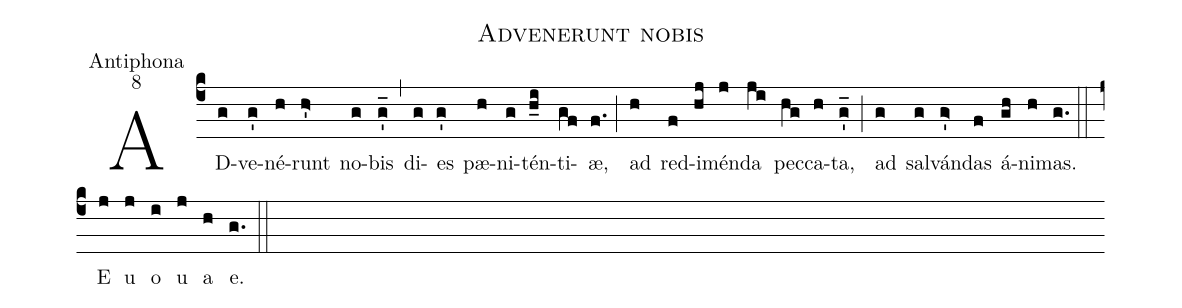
name:Advenerunt nobis;
office-part:Antiphona;
mode:8;
%%
(c4)AD(g)ve(g')né(h)runt(h>') no(g)bis(g'_) (,)di(g)es(g') pæ(h)ni(g)tén(h_i)ti(gf)æ,(f.) (;)ad(h) red(f)i(hj)mén(j)da(ji) pec(hg)ca(h)ta,(g'_) (;)ad(g) sal(g)ván(g>')das(f) á(gh)ni(h)mas.(g.) (::) E(j) u(j) o(i) u(j) a(h) e.(g.) (::)
